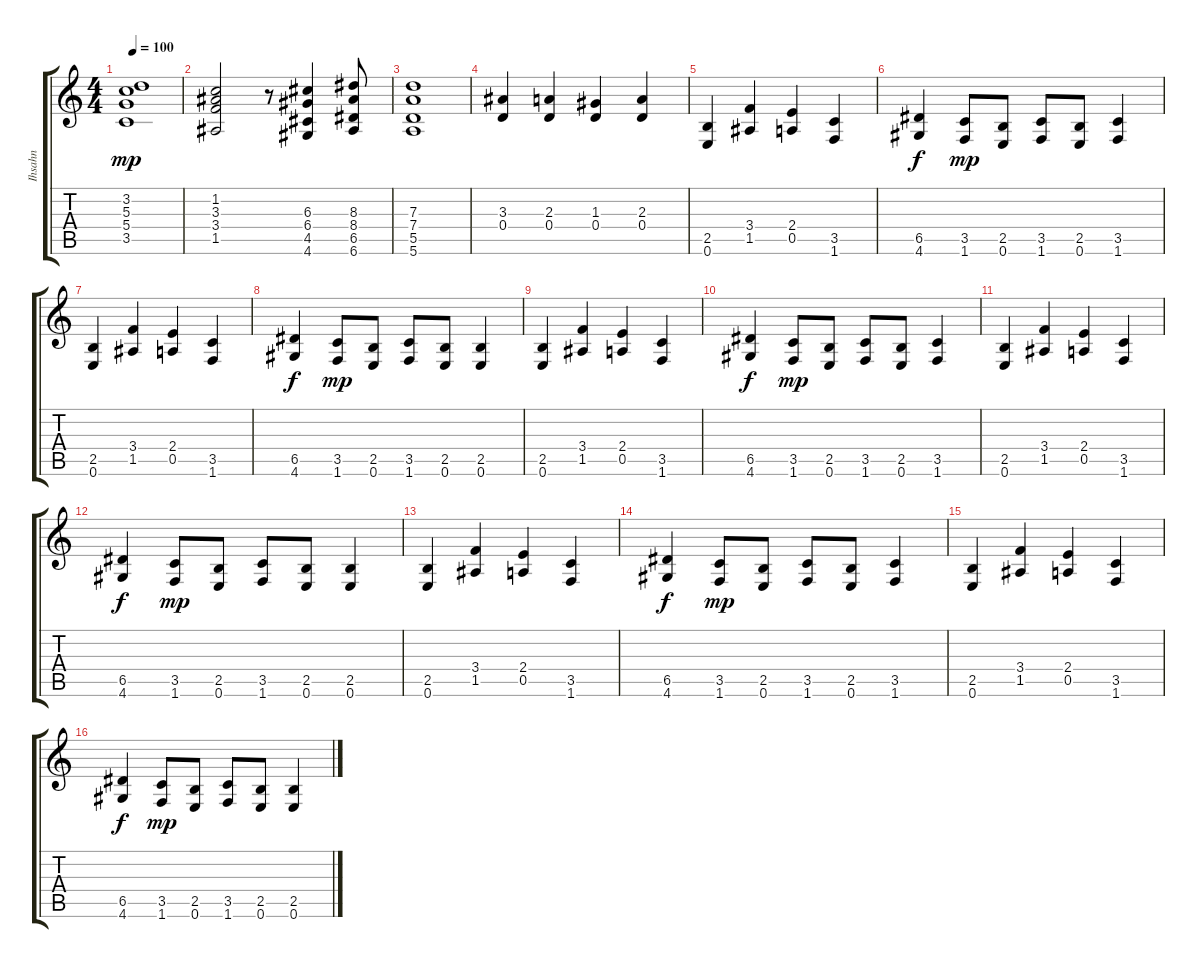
\track ("Ihsahn" "Ihsahn") {instrument distortionguitar}
\staff {score tabs}
\tuning (E4 B3 G3 D3 A2 E2) {hide}
\ts (4 4)
\tempo 100
\clef g2
\ks c
(3.2 5.3 5.4 3.5).1{dy mp} |
(1.2 3.3 3.4 1.5).2 r.8 (6.3 6.4 4.5 4.6).4 (8.3 8.4 6.5 6.6).8 |
(7.3 7.4 5.5 5.6).1 |
(3.3 0.4).4 (2.3 0.4).4 (1.3 0.4).4 (2.3 0.4).4 |
(2.5 0.6).4 (3.4 1.5).4 (2.4 0.5).4 (3.5 1.6).4 |
(6.5 4.6).4{dy f} (3.5 1.6).8{dy mp} (2.5 0.6).8 (3.5 1.6).8 (2.5 0.6).8 (3.5 1.6).4 |
(2.5 0.6).4 (3.4 1.5).4 (2.4 0.5).4 (3.5 1.6).4 |
(6.5 4.6).4{dy f} (3.5 1.6).8{dy mp} (2.5 0.6).8 (3.5 1.6).8 (2.5 0.6).8 (2.5 0.6).4 |
(2.5 0.6).4 (3.4 1.5).4 (2.4 0.5).4 (3.5 1.6).4 |
(6.5 4.6).4{dy f} (3.5 1.6).8{dy mp} (2.5 0.6).8 (3.5 1.6).8 (2.5 0.6).8 (3.5 1.6).4 |
(2.5 0.6).4 (3.4 1.5).4 (2.4 0.5).4 (3.5 1.6).4 |
(6.5 4.6).4{dy f} (3.5 1.6).8{dy mp} (2.5 0.6).8 (3.5 1.6).8 (2.5 0.6).8 (2.5 0.6).4 |
(2.5 0.6).4 (3.4 1.5).4 (2.4 0.5).4 (3.5 1.6).4 |
(6.5 4.6).4{dy f} (3.5 1.6).8{dy mp} (2.5 0.6).8 (3.5 1.6).8 (2.5 0.6).8 (3.5 1.6).4 |
(2.5 0.6).4 (3.4 1.5).4 (2.4 0.5).4 (3.5 1.6).4 |
(6.5 4.6).4{dy f} (3.5 1.6).8{dy mp} (2.5 0.6).8 (3.5 1.6).8 (2.5 0.6).8 (2.5 0.6).4
